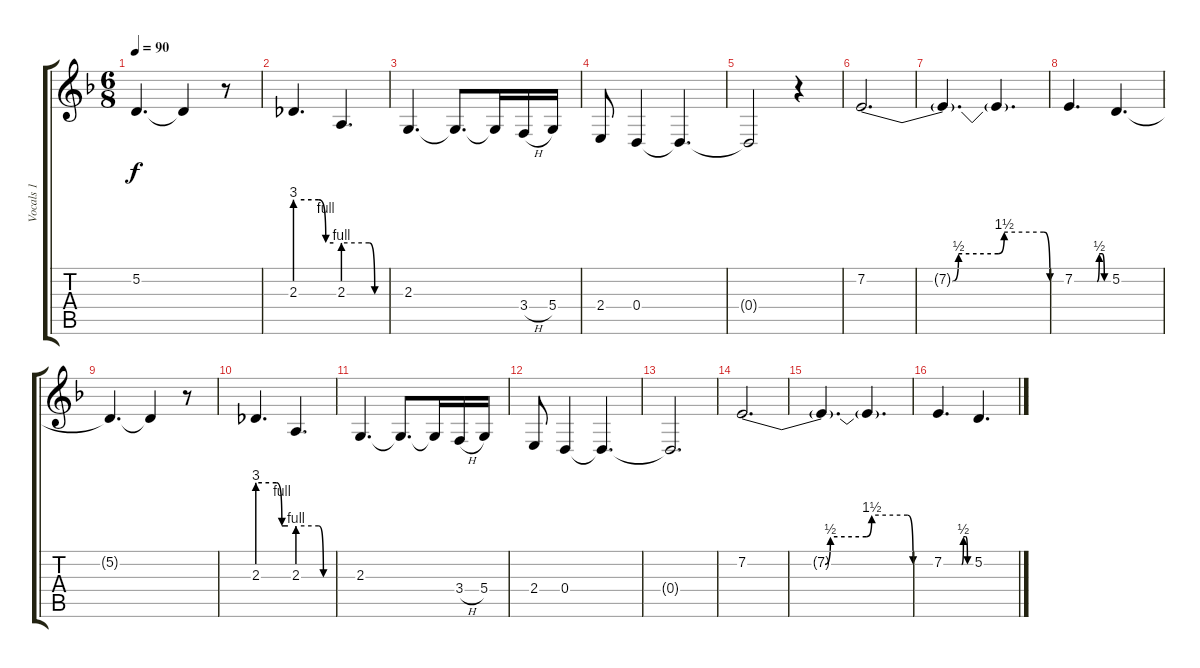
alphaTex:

\track ("Vocals 1" "Vocals 1") {instrument oboe}
\staff {score tabs}
\tuning (E4 A3 F3 D3 A2 D2) {hide}
\ts (6 8)
\tempo 90
\clef g2
\ks dminor
5.2{t}.4{d dy f volume 7} 5.2{t}.4 r.8 |
2.3{be (custom 0 12 37 12 48 4 60 4)}.4{d volume 14} 2.3{be (custom 0 4 37 4 45 0 60 0)}.4{d} |
2.3.4{d} 2.3{t}.8{d} 2.3{t}.16 3.4{h}.16 5.4.16 |
2.4.8 0.4.4 0.4{t}.4{d} |
0.4{t}.2{volume 6} r.4 |
7.2{be (custom 0 0 28 0 30 2 43 2 45 6 58 6 60 0)}.2{d volume 14} |
7.2{t}.4{d} 7.2{t}.4{d} |
7.2{be (custom 0 0 40 0 44 2 49 2 53 0 60 0)}.4{d} 5.2.4{d} |
5.2{t}.4{d volume 7} 5.2{t}.4 r.8 |
2.3{be (custom 0 12 37 12 48 4 60 4)}.4{d volume 14} 2.3{be (custom 0 4 37 4 45 0 60 0)}.4{d} |
2.3.4{d} 2.3{t}.8{d} 2.3{t}.16 3.4{h}.16 5.4.16 |
2.4.8 0.4.4 0.4{t}.4{d} |
0.4{t}.2{d volume 6} |
7.2{be (custom 0 0 28 0 30 2 43 2 45 6 58 6 60 0)}.2{d volume 14 balance 6} |
7.2{t}.4{d} 7.2{t}.4{d} |
7.2{be (custom 0 0 40 0 44 2 49 2 53 0 60 0)}.4{d} 5.2.4{d}
